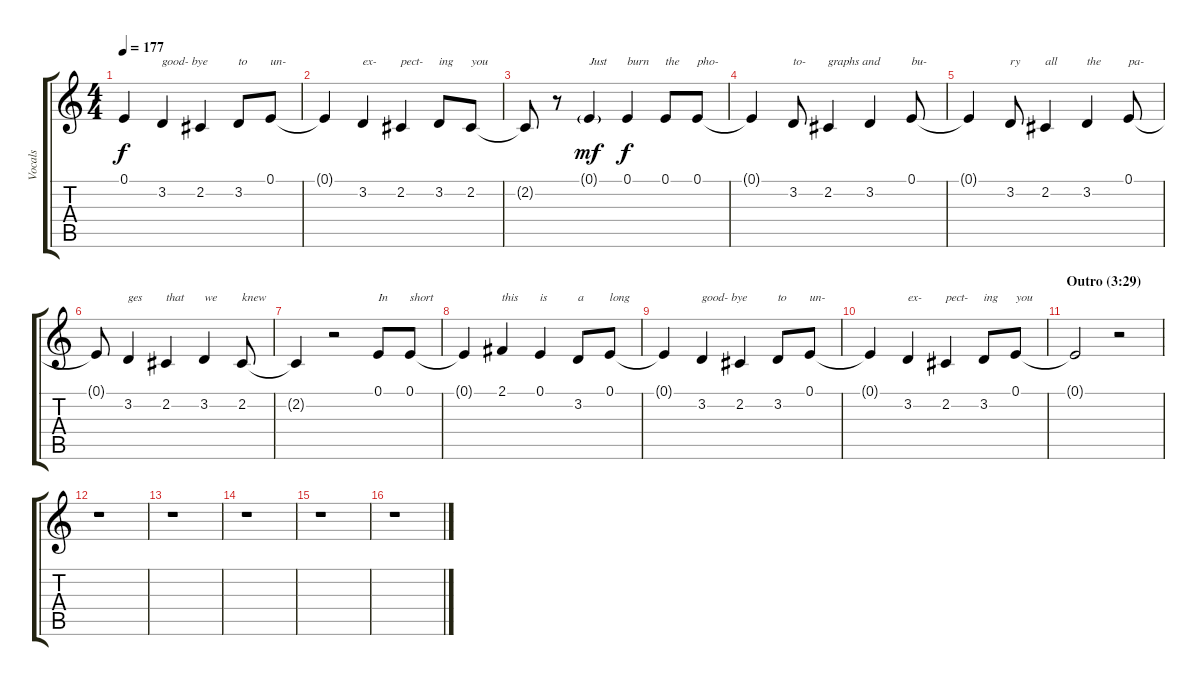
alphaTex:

\track ("Vocals" "Vocals") {instrument tenorsax}
\staff {score tabs}
\tuning (E4 B3 G3 D3 A2 D2) {hide}
\ts (4 4)
\tempo 177
\clef g2
\ks c
0.1{t}.4{dy f} 3.2.4{txt "good- bye"} 2.2.4 3.2.8{txt "to"} 0.1.8{txt "un-"} |
0.1{t}.4 3.2.4{txt "ex-"} 2.2.4{txt "pect-"} 3.2.8{txt "ing"} 2.2.8{txt "you"} |
2.2{t}.8 r.8 0.1{g}.4{txt "Just" dy mf} 0.1.4{txt "burn" dy f} 0.1.8{txt "the"} 0.1.8{txt "pho-"} |
0.1{t}.4 3.2.8{txt "to-"} 2.2.4{txt "graphs and"} 3.2.4 0.1.8{txt "bu-"} |
0.1{t}.4 3.2.8{txt "ry"} 2.2.4{txt "all"} 3.2.4{txt "the"} 0.1.8{txt "pa-"} |
0.1{t}.8 3.2.4{txt "ges"} 2.2.4{txt "that"} 3.2.4{txt "we"} 2.2.8{txt "knew"} |
2.2{t}.4 r.2 0.1.8{txt "In"} 0.1.8{txt "short"} |
0.1{t}.4 2.1.4{txt "this"} 0.1.4{txt "is"} 3.2.8{txt "a"} 0.1.8{txt "long"} |
0.1{t}.4 3.2.4{txt "good- bye"} 2.2.4 3.2.8{txt "to"} 0.1.8{txt "un-"} |
0.1{t}.4 3.2.4{txt "ex-"} 2.2.4{txt "pect-"} 3.2.8{txt "ing"} 0.1.8{txt "you"} |
\section ("" "Outro (3:29)")
0.1{t}.2 r.2 |
r.1 |
r.1 |
r.1 |
r.1 |
r.1
